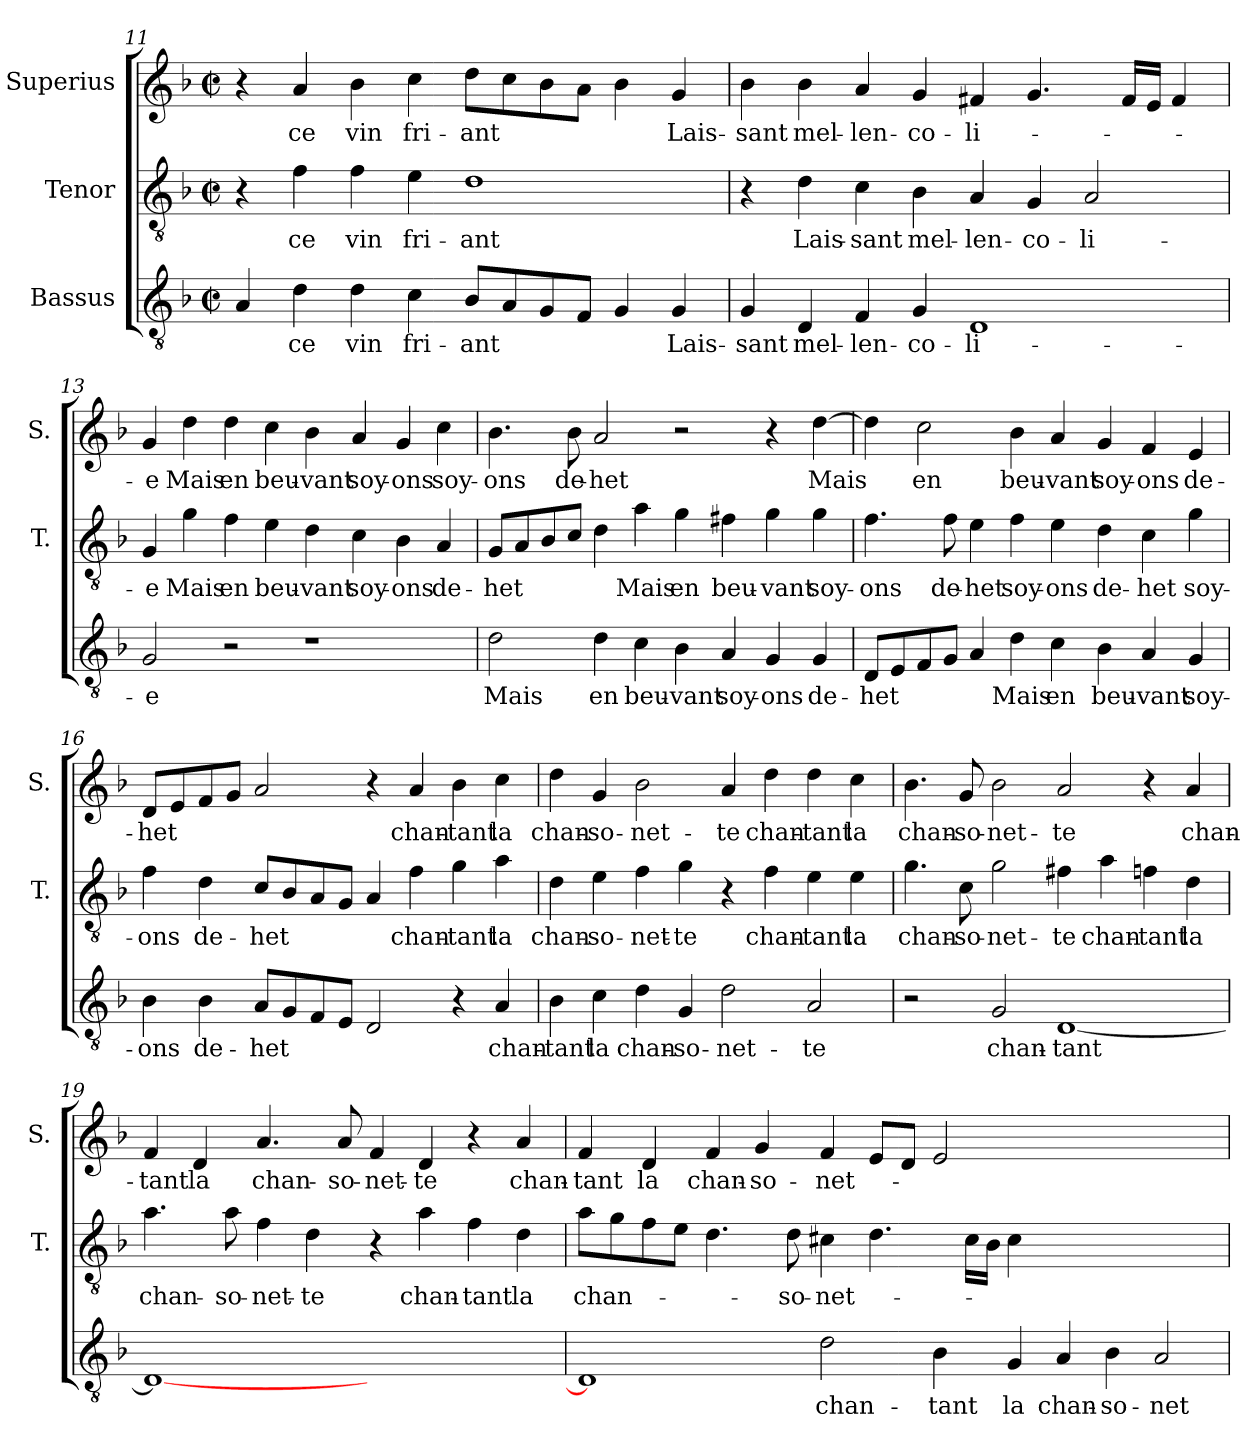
**kern	**text	**kern	**text	**kern	**text
*part3	*part3	*part2	*part2	*part1	*part1
*staff3	*staff3	*staff2	*staff2	*staff1	*staff1
*I"Bassus	*	*I"Tenor	*	*I"Superius	*
*	*	*I'T.	*	*I'S.	*
*clefGv2	*	*clefGv2	*	*clefG2	*
*k[b-]	*	*k[b-]	*	*k[b-]	*
*F:	*	*F:	*	*F:	*
*M2/2	*	*M2/2	*	*M2/2	*
*met(c|)	*	*met(c|)	*	*met(c|)	*
=11	=11	=11	=11	=11	=11
4A/	.	4r	.	4r	.
4d\	ce	4f\	ce	4a/	ce
4d\	vin	4f\	vin	4b-\	vin
4c\	fri-	4e\	fri-	4cc\	fri-
8B-/L	-ant	1d\	-ant	8dd\L	-ant
8A/	.	.	.	8cc\	.
8G/	.	.	.	8b-\	.
8F/J	.	.	.	8a\J	.
4G/	.	.	.	4b-\	.
4G/	Lais-	.	.	4g/	Lais-
!!LO:LB:g=z
=12	=12	=12	=12	=12	=12
4G/	-sant	4r	.	4b-\	-sant
4D/	mel-	4d\	Lais-	4b-\	mel-
4F/	-len-	4c\	-sant	4a/	-len-
4G/	-co-	4B-\	mel-	4g/	-co-
1D/	-li-	4A/	-len-	4f#X/	-li-
.	.	4G/	-co-	4.g/	.
.	.	2A/	-li-	.	.
.	.	.	.	16f#/LL	.
.	.	.	.	16e/JJ	.
.	.	.	.	4f#/	.
=13	=13	=13	=13	=13	=13
2G/	-e	4G/	-e	4g/	-e
.	.	4g\	Mais	4dd\	Mais
2r	.	4f\	en	4dd\	en
.	.	4e\	beu-	4cc\	beu-
1r	.	4d\	-vant	4b-\	-vant
.	.	4c\	soy-	4a/	soy-
.	.	4B-\	-ons	4g/	-ons
.	.	4A/	de-	4cc\	soy-
=14	=14	=14	=14	=14	=14
2d\	Mais	8G/L	-het	4.b-\	-ons
.	.	8A/	.	.	.
.	.	8B-/	.	.	.
.	.	8c/J	.	8b-\	de-
4d\	en	4d\	.	2a/	-het
4c\	beu-	4a\	Mais	.	.
4B-\	-vant	4g\	en	2r	.
4A/	soy-	4f#X\	beu-	.	.
4G/	-ons	4g\	-vant	4r	.
4G/	de-	4g\	soy-	[4dd\	Mais
!!LO:PB:g=z
=15	=15	=15	=15	=15	=15
8D/L	-het	4.f\	-ons	4dd\]	.
8E/	.	.	.	.	.
8F/	.	.	.	2cc\	en
8G/J	.	8f\	de-	.	.
4A/	.	4e\	-het	.	.
4d\	Mais	4f\	soy-	4b-\	beu-
4c\	en	4e\	-ons	4a/	-vant
4B-\	beu-	4d\	de-	4g/	soy-
4A/	-vant	4c\	-het	4f/	-ons
4G/	soy-	4g\	soy-	4e/	de-
=16	=16	=16	=16	=16	=16
4B-\	-ons	4f\	-ons	8d/L	-het
.	.	.	.	8e/	.
4B-\	de-	4d\	de-	8f/	.
.	.	.	.	8g/J	.
8A/L	-het	8c/L	-het	2a/	.
8G/	.	8B-/	.	.	.
8F/	.	8A/	.	.	.
8E/J	.	8G/J	.	.	.
2D/	.	4A/	.	4r	.
.	.	4f\	chan-	4a/	chan-
4r	.	4g\	-tant	4b-\	-tant
4A/	chan-	4a\	la	4cc\	la
=17	=17	=17	=17	=17	=17
4B-\	-tant	4d\	chan-	4dd\	chan-
4c\	la	4e\	-so-	4g/	-so-
4d\	chan-	4f\	-net-	2b-\	-net-
4G/	-so-	4g\	-te	.	.
2d\	-net-	4r	.	4a/	-te
.	.	4f\	chan-	4dd\	chan-
2A/	-te	4e\	-tant	4dd\	-tant
.	.	4e\	la	4cc\	la
!!LO:LB:g=z
=18	=18	=18	=18	=18	=18
2r	.	4.g\	chan-	4.b-\	chan-
.	.	8c\	-so-	8g/	-so-
2G/	chan-	2g\	-net-	2b-\	-net-
[1D/	-tant	4f#X\	-te	2a/	-te
.	.	4a\	chan-	.	.
.	.	4fn\	-tant	4r	.
.	.	4d\	la	4a/	chan-
=19	=19	=19	=19	=19	=19
1D/_	.	4.a\	chan-	4f/	-tant
.	.	.	.	4d/	la
.	.	8a\	-so-	.	.
.	.	4f\	-net-	4.a/	chan-
.	.	4d\	-te	.	.
.	.	.	.	8a/	-so-
1ryy	.	4r	.	4f/	-net-
.	.	4a\	chan-	4d/	-te
.	.	4f\	-tant	4r	.
.	.	4d\	la	4a/	chan-
=20	=20	=20	=20	=20	=20
1D/]	.	8a\L	chan-	4f/	-tant
.	.	8g\	.	.	.
.	.	8f\	.	4d/	la
.	.	8e\J	.	.	.
.	.	4.d\	.	4f/	chan-
.	.	.	.	4g/	-so-
.	.	8d\	-so-	.	.
2d\	chan-	4c#X\	-net-	4f/	-net-
.	.	4.d\	.	8e/L	.
.	.	.	.	8d/J	.
4B-\	-tant	.	.	2e/	.
.	.	16c#\LL	.	.	.
.	.	16B-\JJ	.	.	.
4G/	la	4c#\	.	.	.
4A/	chan-	1ryy	.	1ryy	.
4B-\	-so-	.	.	.	.
2A/	-net-	.	.	.	.
=	=	=	=	=	=
*-	*-	*-	*-	*-	*-
